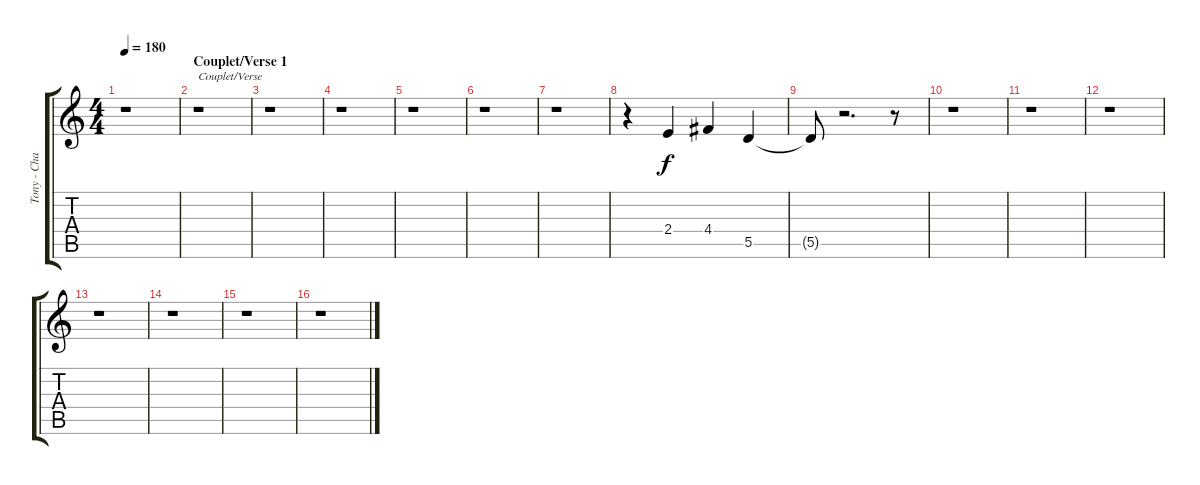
\track ("Tony - Chant de Fond/Back Vocals" "Tony - Cha") {instrument electricguitarclean}
\staff {score tabs}
\tuning (E4 B3 G3 D3 A2 E2) {hide}
\ts (4 4)
\tempo 180
\clef g2
\ks c
r.1{dy f} |
\section ("" "Couplet/Verse 1")
r.1{txt "Couplet/Verse"} |
r.1 |
r.1 |
r.1 |
r.1 |
r.1 |
r.4 2.4.4 4.4.4 5.5.4 |
5.5{t}.8 r.2{d} r.8 |
r.1 |
r.1 |
r.1 |
r.1 |
r.1 |
r.1 |
r.1
